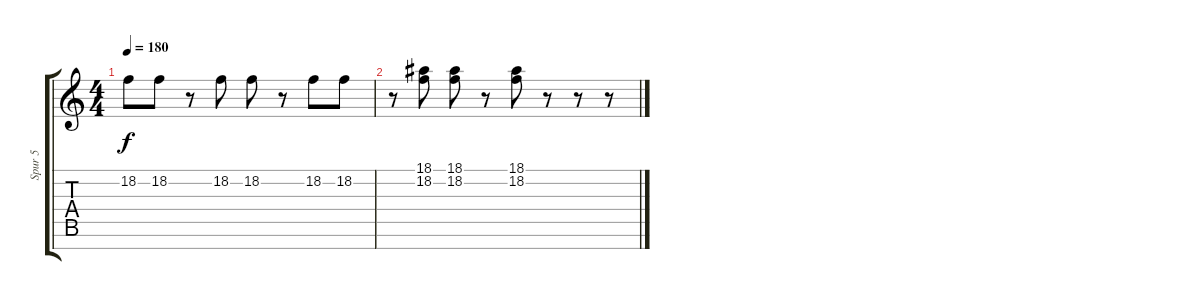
\track ("Spur 5" "Spur 5") {instrument stringensemble1}
\staff {score tabs}
\tuning (E4 B3 G3 D3 A2 E2 B1) {hide}
\ts (4 4)
\tempo 180
\clef g2
\ks c
18.2.8{dy f} 18.2.8 r.8 18.2.8 18.2.8 r.8 18.2.8 18.2.8 |
r.8 (18.1 18.2).8 (18.1 18.2).8 r.8 (18.1 18.2).8 r.8 r.8 r.8
